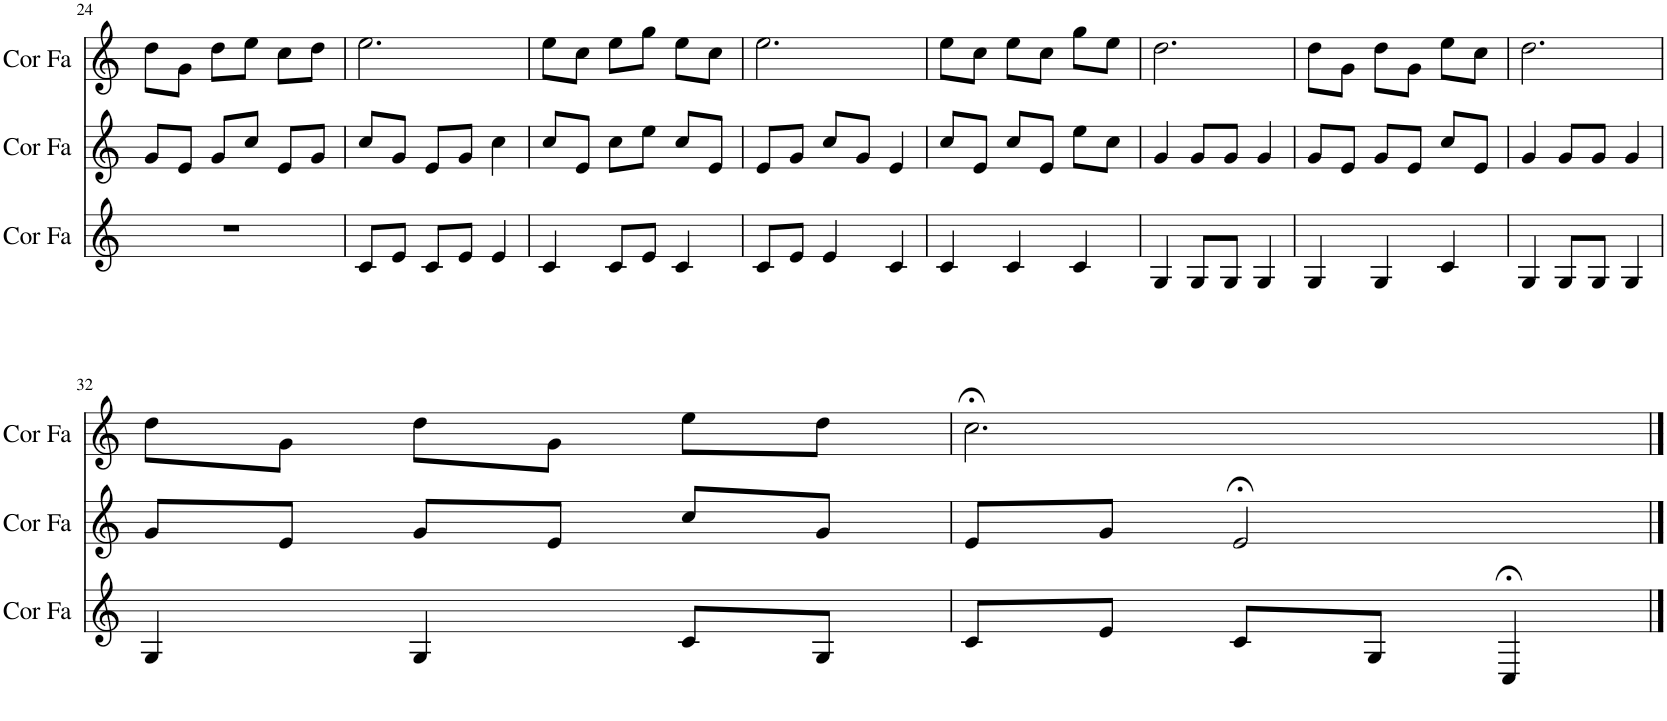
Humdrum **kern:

**kern	**kern	**kern
*part3	*part2	*part1
*staff3	*staff2	*staff1
*I"Cor en Fa	*I"Cor en Fa	*I"Cor en Fa
*I'Cor Fa	*I'Cor Fa	*I'Cor Fa
!!LO:PB:g=z
*clefG2	*clefG2	*clefG2
*Trd4c7	*Trd4c7	*Trd4c7
*k[]	*k[]	*k[]
*M3/4	*M3/4	*M3/4
=24	=24	=24
2.r	8g/L	8dd\L
.	8e/J	8g\J
.	8g/L	8dd\L
.	8cc/J	8ee\J
.	8e/L	8cc\L
.	8g/J	8dd\J
=25	=25	=25
8c/L	8cc/L	2.ee\
8e/J	8g/J	.
8c/L	8e/L	.
8e/J	8g/J	.
4e/	4cc\	.
=26	=26	=26
4c/	8cc/L	8ee\L
.	8e/J	8cc\J
8c/L	8cc\L	8ee\L
8e/J	8ee\J	8gg\J
4c/	8cc/L	8ee\L
.	8e/J	8cc\J
=27	=27	=27
8c/L	8e/L	2.ee\
8e/J	8g/J	.
4e/	8cc/L	.
.	8g/J	.
4c/	4e/	.
=28	=28	=28
4c/	8cc/L	8ee\L
.	8e/J	8cc\J
4c/	8cc/L	8ee\L
.	8e/J	8cc\J
4c/	8ee\L	8gg\L
.	8cc\J	8ee\J
=29	=29	=29
4G/	4g/	2.dd\
8G/L	8g/L	.
8G/J	8g/J	.
4G/	4g/	.
=30	=30	=30
4G/	8g/L	8dd\L
.	8e/J	8g\J
4G/	8g/L	8dd\L
.	8e/J	8g\J
4c/	8cc/L	8ee\L
.	8e/J	8cc\J
=31	=31	=31
4G/	4g/	2.dd\
8G/L	8g/L	.
8G/J	8g/J	.
4G/	4g/	.
!!LO:LB:g=z
=32	=32	=32
4G/	8g/L	8dd\L
.	8e/J	8g\J
4G/	8g/L	8dd\L
.	8e/J	8g\J
8c/L	8cc/L	8ee\L
8G/J	8g/J	8dd\J
=33	=33	=33
8c/L	8e/L	2.cc;<\
8e/J	8g/J	.
8c/L	2e;</	.
8G/J	.	.
4C;</	.	.
==	==	==
*-	*-	*-
